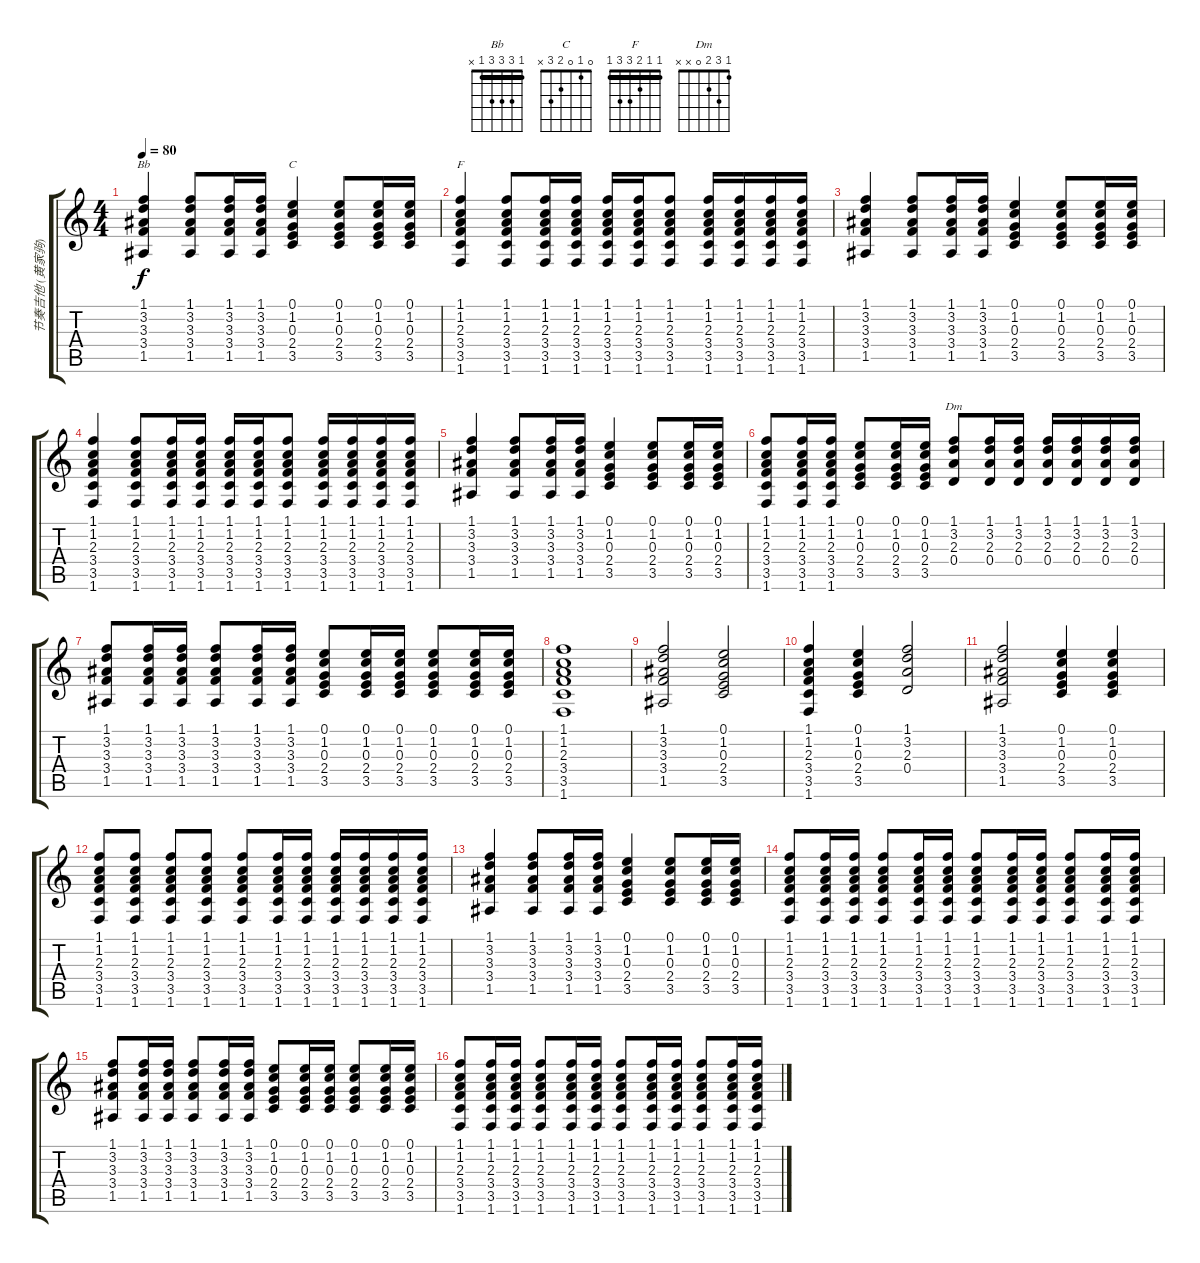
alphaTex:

\track ("节奏吉他 (黄家驹)" "节奏吉他 (黄家驹)") {instrument acousticguitarsteel}
\staff {score tabs}
\tuning (E4 B3 G3 D3 A2 E2) {hide}
\chord ("Bb" 1 3 3 3 1 x) {barre 1}
\chord ("C" 0 1 0 2 3 x)
\chord ("F" 1 1 2 3 3 1) {barre 1}
\chord ("Dm" 1 3 2 0 x x)
\ts (4 4)
\tempo 80
\clef g2
\ks c
(1.1 3.2 3.3 3.4 1.5).4{ch "Bb" dy f} (1.1 3.2 3.3 3.4 1.5).8 (1.1 3.2 3.3 3.4 1.5).16 (1.1 3.2 3.3 3.4 1.5).16 (0.1 1.2 0.3 2.4 3.5).4{ch "C"} (0.1 1.2 0.3 2.4 3.5).8 (0.1 1.2 0.3 2.4 3.5).16 (0.1 1.2 0.3 2.4 3.5).16 |
(1.1 1.2 2.3 3.4 3.5 1.6).4{ch "F"} (1.1 1.2 2.3 3.4 3.5 1.6).8 (1.1 1.2 2.3 3.4 3.5 1.6).16 (1.1 1.2 2.3 3.4 3.5 1.6).16 (1.1 1.2 2.3 3.4 3.5 1.6).16 (1.1 1.2 2.3 3.4 3.5 1.6).16 (1.1 1.2 2.3 3.4 3.5 1.6).8 (1.1 1.2 2.3 3.4 3.5 1.6).16 (1.1 1.2 2.3 3.4 3.5 1.6).16 (1.1 1.2 2.3 3.4 3.5 1.6).16 (1.1 1.2 2.3 3.4 3.5 1.6).16 |
(1.1 3.2 3.3 3.4 1.5).4 (1.1 3.2 3.3 3.4 1.5).8 (1.1 3.2 3.3 3.4 1.5).16 (1.1 3.2 3.3 3.4 1.5).16 (0.1 1.2 0.3 2.4 3.5).4 (0.1 1.2 0.3 2.4 3.5).8 (0.1 1.2 0.3 2.4 3.5).16 (0.1 1.2 0.3 2.4 3.5).16 |
(1.1 1.2 2.3 3.4 3.5 1.6).4 (1.1 1.2 2.3 3.4 3.5 1.6).8 (1.1 1.2 2.3 3.4 3.5 1.6).16 (1.1 1.2 2.3 3.4 3.5 1.6).16 (1.1 1.2 2.3 3.4 3.5 1.6).16 (1.1 1.2 2.3 3.4 3.5 1.6).16 (1.1 1.2 2.3 3.4 3.5 1.6).8 (1.1 1.2 2.3 3.4 3.5 1.6).16 (1.1 1.2 2.3 3.4 3.5 1.6).16 (1.1 1.2 2.3 3.4 3.5 1.6).16 (1.1 1.2 2.3 3.4 3.5 1.6).16 |
(1.1 3.2 3.3 3.4 1.5).4 (1.1 3.2 3.3 3.4 1.5).8 (1.1 3.2 3.3 3.4 1.5).16 (1.1 3.2 3.3 3.4 1.5).16 (0.1 1.2 0.3 2.4 3.5).4 (0.1 1.2 0.3 2.4 3.5).8 (0.1 1.2 0.3 2.4 3.5).16 (0.1 1.2 0.3 2.4 3.5).16 |
(1.1 1.2 2.3 3.4 3.5 1.6).8 (1.1 1.2 2.3 3.4 3.5 1.6).16 (1.1 1.2 2.3 3.4 3.5 1.6).16 (0.1 1.2 0.3 2.4 3.5).8 (0.1 1.2 0.3 2.4 3.5).16 (0.1 1.2 0.3 2.4 3.5).16 (1.1 3.2 2.3 0.4).8{ch "Dm"} (1.1 3.2 2.3 0.4).16 (1.1 3.2 2.3 0.4).16 (1.1 3.2 2.3 0.4).16 (1.1 3.2 2.3 0.4).16 (1.1 3.2 2.3 0.4).16 (1.1 3.2 2.3 0.4).16 |
(1.1 3.2 3.3 3.4 1.5).8 (1.1 3.2 3.3 3.4 1.5).16 (1.1 3.2 3.3 3.4 1.5).16 (1.1 3.2 3.3 3.4 1.5).8 (1.1 3.2 3.3 3.4 1.5).16 (1.1 3.2 3.3 3.4 1.5).16 (0.1 1.2 0.3 2.4 3.5).8 (0.1 1.2 0.3 2.4 3.5).16 (0.1 1.2 0.3 2.4 3.5).16 (0.1 1.2 0.3 2.4 3.5).8 (0.1 1.2 0.3 2.4 3.5).16 (0.1 1.2 0.3 2.4 3.5).16 |
(1.1 1.2 2.3 3.4 3.5 1.6).1 |
(1.1 3.2 3.3 3.4 1.5).2 (0.1 1.2 0.3 2.4 3.5).2 |
(1.1 1.2 2.3 3.4 3.5 1.6).4 (0.1 1.2 0.3 2.4 3.5).4 (1.1 3.2 2.3 0.4).2 |
(1.1 3.2 3.3 3.4 1.5).2 (0.1 1.2 0.3 2.4 3.5).4 (0.1 1.2 0.3 2.4 3.5).4 |
(1.1 1.2 2.3 3.4 3.5 1.6).8 (1.1 1.2 2.3 3.4 3.5 1.6).8 (1.1 1.2 2.3 3.4 3.5 1.6).8 (1.1 1.2 2.3 3.4 3.5 1.6).8 (1.1 1.2 2.3 3.4 3.5 1.6).8 (1.1 1.2 2.3 3.4 3.5 1.6).16 (1.1 1.2 2.3 3.4 3.5 1.6).16 (1.1 1.2 2.3 3.4 3.5 1.6).16 (1.1 1.2 2.3 3.4 3.5 1.6).16 (1.1 1.2 2.3 3.4 3.5 1.6).16 (1.1 1.2 2.3 3.4 3.5 1.6).16 |
(1.1 3.2 3.3 3.4 1.5).4 (1.1 3.2 3.3 3.4 1.5).8 (1.1 3.2 3.3 3.4 1.5).16 (1.1 3.2 3.3 3.4 1.5).16 (0.1 1.2 0.3 2.4 3.5).4 (0.1 1.2 0.3 2.4 3.5).8 (0.1 1.2 0.3 2.4 3.5).16 (0.1 1.2 0.3 2.4 3.5).16 |
(1.1 1.2 2.3 3.4 3.5 1.6).8 (1.1 1.2 2.3 3.4 3.5 1.6).16 (1.1 1.2 2.3 3.4 3.5 1.6).16 (1.1 1.2 2.3 3.4 3.5 1.6).8 (1.1 1.2 2.3 3.4 3.5 1.6).16 (1.1 1.2 2.3 3.4 3.5 1.6).16 (1.1 1.2 2.3 3.4 3.5 1.6).8 (1.1 1.2 2.3 3.4 3.5 1.6).16 (1.1 1.2 2.3 3.4 3.5 1.6).16 (1.1 1.2 2.3 3.4 3.5 1.6).8 (1.1 1.2 2.3 3.4 3.5 1.6).16 (1.1 1.2 2.3 3.4 3.5 1.6).16 |
(1.1 3.2 3.3 3.4 1.5).8 (1.1 3.2 3.3 3.4 1.5).16 (1.1 3.2 3.3 3.4 1.5).16 (1.1 3.2 3.3 3.4 1.5).8 (1.1 3.2 3.3 3.4 1.5).16 (1.1 3.2 3.3 3.4 1.5).16 (0.1 1.2 0.3 2.4 3.5).8 (0.1 1.2 0.3 2.4 3.5).16 (0.1 1.2 0.3 2.4 3.5).16 (0.1 1.2 0.3 2.4 3.5).8 (0.1 1.2 0.3 2.4 3.5).16 (0.1 1.2 0.3 2.4 3.5).16 |
(1.1 1.2 2.3 3.4 3.5 1.6).8 (1.1 1.2 2.3 3.4 3.5 1.6).16 (1.1 1.2 2.3 3.4 3.5 1.6).16 (1.1 1.2 2.3 3.4 3.5 1.6).8 (1.1 1.2 2.3 3.4 3.5 1.6).16 (1.1 1.2 2.3 3.4 3.5 1.6).16 (1.1 1.2 2.3 3.4 3.5 1.6).8 (1.1 1.2 2.3 3.4 3.5 1.6).16 (1.1 1.2 2.3 3.4 3.5 1.6).16 (1.1 1.2 2.3 3.4 3.5 1.6).8 (1.1 1.2 2.3 3.4 3.5 1.6).16 (1.1 1.2 2.3 3.4 3.5 1.6).16
